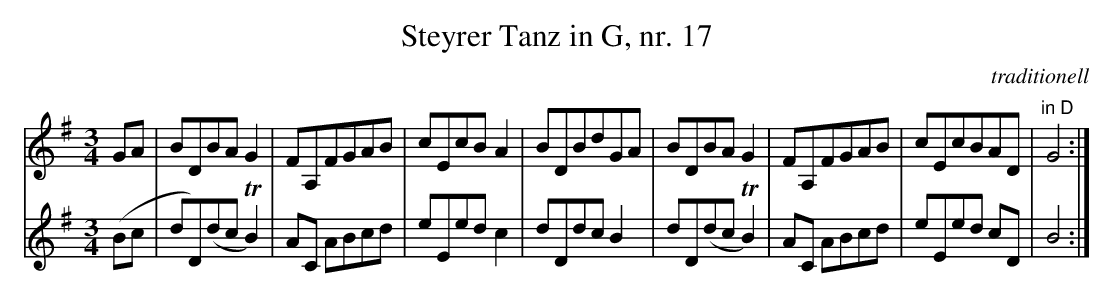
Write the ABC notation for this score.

X:1
T:Steyrer Tanz in G, nr. 17
C:traditionell
M:3/4
L:1/8
K:G
V:1
GA |\
BDBA G2 | FA,FGAB | cEcB A2 | BDBdGA |\
BDBA G2 | FA,FGAB | cEcBAD | "in D" G4 :|
V:2
(Bc |\
dD)(dc TB2) | AC ABcd | eEed c2 | dDdc B2 |\
dD(dc TB2) | AC ABcd | eEed cD | B4 :|
